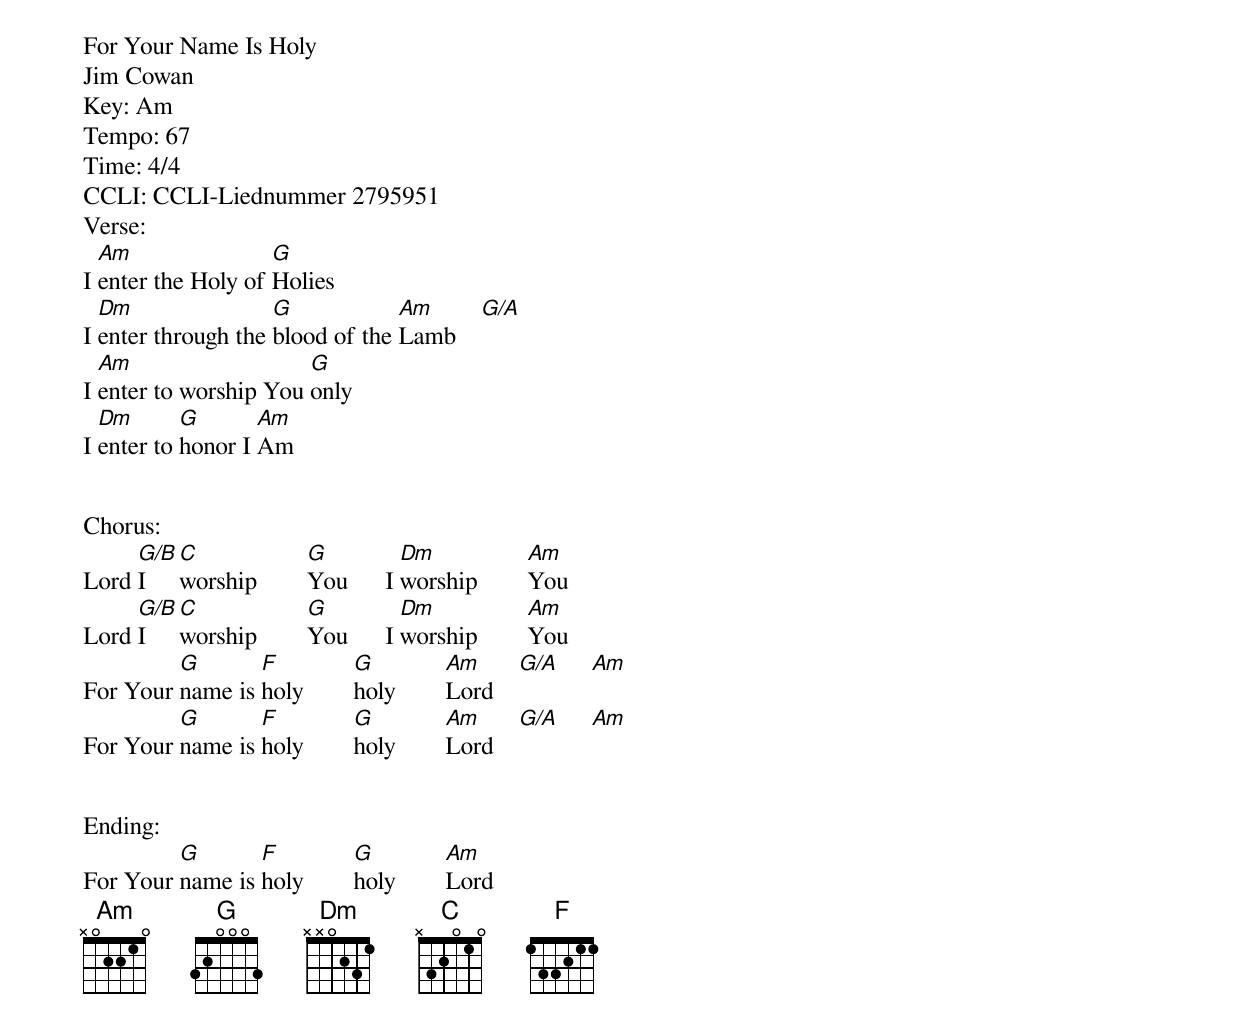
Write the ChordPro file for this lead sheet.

For Your Name Is Holy
Jim Cowan
Key: Am
Tempo: 67
Time: 4/4
CCLI: CCLI-Liednummer 2795951
Verse:
I [Am]enter the Holy of [G]Holies
I [Dm]enter through the [G]blood of the [Am]Lamb    [G/A]
I [Am]enter to worship You [G]only
I [Dm]enter to [G]honor I [Am]Am


Chorus:
Lord [G/B]I  [C]worship        [G]You      I [Dm]worship        [Am]You
Lord [G/B]I  [C]worship        [G]You      I [Dm]worship        [Am]You
For Your [G]name is [F]holy        [G]holy        [Am]Lord    [G/A]     [Am]
For Your [G]name is [F]holy        [G]holy        [Am]Lord    [G/A]     [Am]


Ending:
For Your [G]name is [F]holy        [G]holy        [Am]Lord
